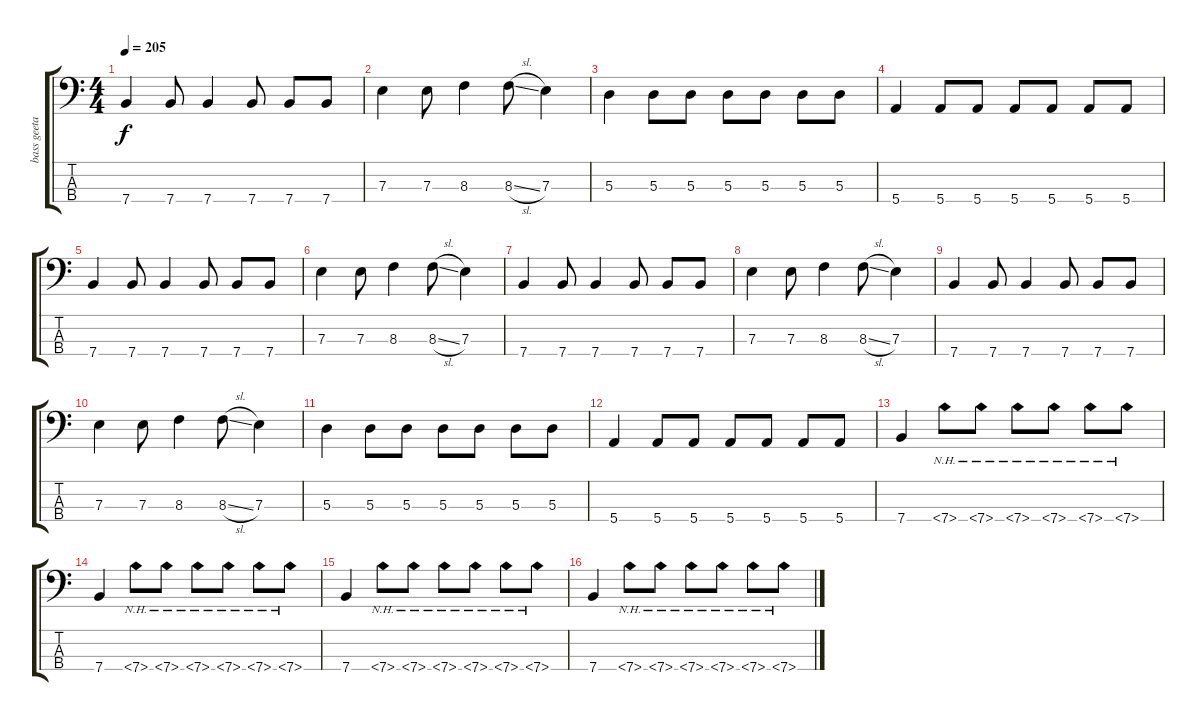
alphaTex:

\track ("bass geetar" "bass geeta") {instrument electricbasspick}
\staff {score tabs}
\tuning (G2 D2 A1 E1) {hide}
\ts (4 4)
\tempo 205
\clef f4
\ks c
7.4.4{dy f} 7.4.8 7.4.4 7.4.8 7.4.8 7.4.8 |
7.3.4 7.3.8 8.3.4 8.3{sl}.8 7.3.4 |
5.3.4 5.3.8 5.3.8 5.3.8 5.3.8 5.3.8 5.3.8 |
5.4.4 5.4.8 5.4.8 5.4.8 5.4.8 5.4.8 5.4.8 |
7.4.4 7.4.8 7.4.4 7.4.8 7.4.8 7.4.8 |
7.3.4 7.3.8 8.3.4 8.3{sl}.8 7.3.4 |
7.4.4 7.4.8 7.4.4 7.4.8 7.4.8 7.4.8 |
7.3.4 7.3.8 8.3.4 8.3{sl}.8 7.3.4 |
7.4.4 7.4.8 7.4.4 7.4.8 7.4.8 7.4.8 |
7.3.4 7.3.8 8.3.4 8.3{sl}.8 7.3.4 |
5.3.4 5.3.8 5.3.8 5.3.8 5.3.8 5.3.8 5.3.8 |
5.4.4 5.4.8 5.4.8 5.4.8 5.4.8 5.4.8 5.4.8 |
7.4.4 7.4{nh}.8 7.4{nh}.8 7.4{nh}.8 7.4{nh}.8 7.4{nh}.8 7.4{nh}.8 |
7.4.4 7.4{nh}.8 7.4{nh}.8 7.4{nh}.8 7.4{nh}.8 7.4{nh}.8 7.4{nh}.8 |
7.4.4 7.4{nh}.8 7.4{nh}.8 7.4{nh}.8 7.4{nh}.8 7.4{nh}.8 7.4{nh}.8 |
7.4.4 7.4{nh}.8 7.4{nh}.8 7.4{nh}.8 7.4{nh}.8 7.4{nh}.8 7.4{nh}.8
